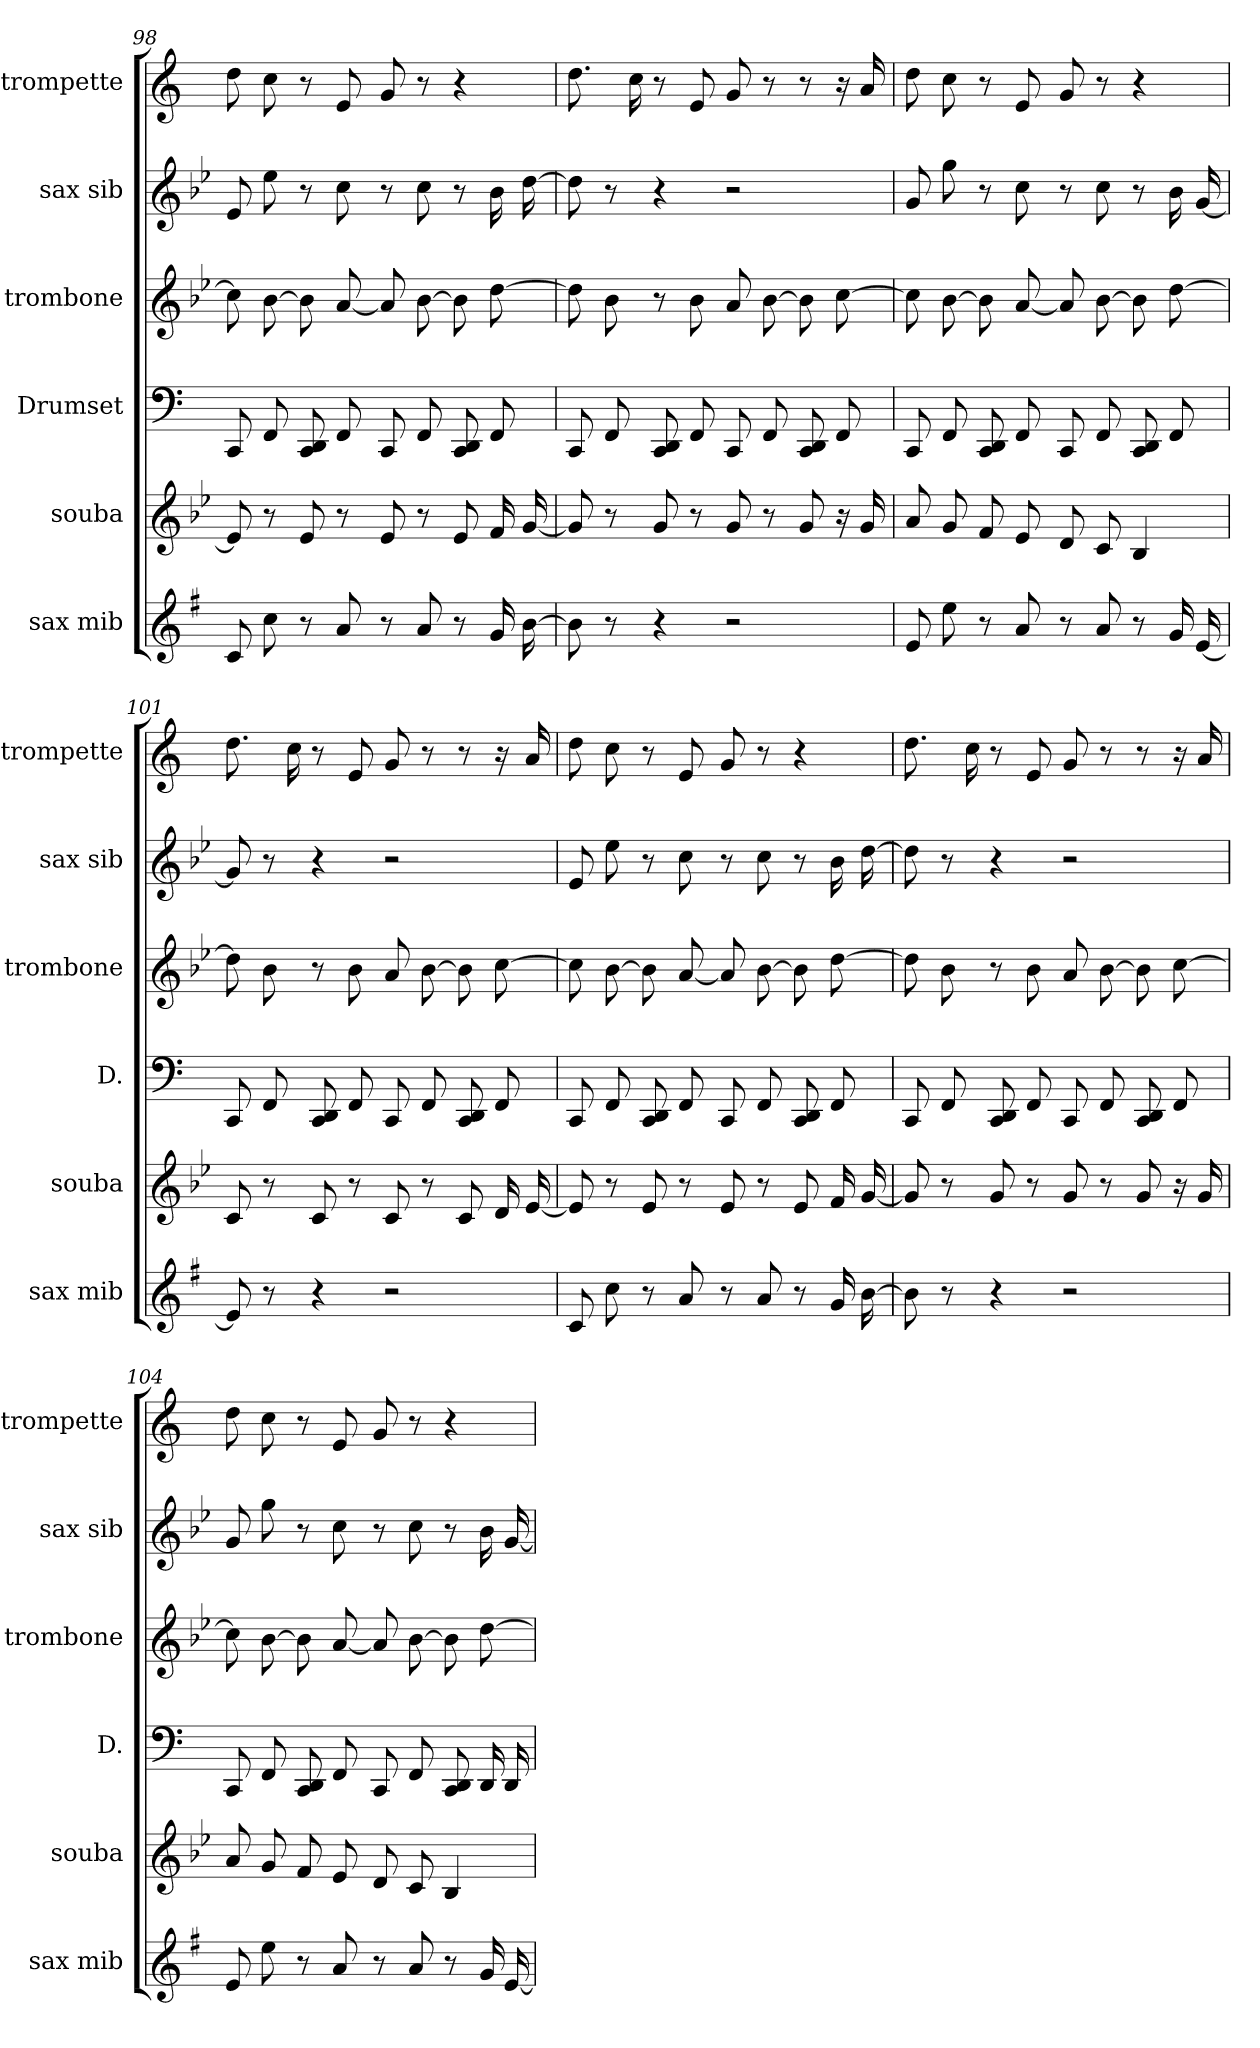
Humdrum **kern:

**kern	**kern	**kern	**kern	**kern	**kern
*part6	*part5	*part4	*part3	*part2	*part1
*staff6	*staff5	*staff4	*staff3	*staff2	*staff1
*I"sax mib	*I"souba	*I"Drumset	*I"trombone	*I"sax sib	*I"trompette
*I'sax mib	*I'souba	*I'D.	*I'trombone	*I'sax sib	*I'trompette
*clefG2	*clefG2	*clefF4	*clefG2	*clefG2	*clefG2
*ITrd-2c-3	*ITrd15c26	*	*ITrd8c14	*ITrd8c14	*ITrd1c2
*k[b-e-]	*k[b-e-]	*k[]	*k[b-e-]	*k[b-e-]	*k[b-e-]
=98	=98	=98	=98	=98	=98
8e-	8EE-]	8CC	8c]	8E-	8cc
8ee-	8r	8FF	[8B-	8e-	8b-
8r	8EE-	8CC 8DD	8B-]	8r	8r
8cc	8r	8FF	[8A	8c	8d
8r	8EE-	8CC	8A]	8r	8f
8cc	8r	8FF	[8B-	8c	8r
8r	8EE-	8CC 8DD	8B-]	8r	4r
16b-	16FF	8FF	[8d	16B-	.
[16dd	[16GG	.	.	[16d	.
=99	=99	=99	=99	=99	=99
8dd]	8GG]	8CC	8d]	8d]	8.cc
8r	8r	8FF	8B-	8r	.
.	.	.	.	.	16b-
4r	8GG	8CC 8DD	8r	4r	8r
.	8r	8FF	8B-	.	8d
2r	8GG	8CC	8A	2r	8f
.	8r	8FF	[8B-	.	8r
.	8GG	8CC 8DD	8B-]	.	8r
.	16r	8FF	[8c	.	16r
.	16GG	.	.	.	16g
=100	=100	=100	=100	=100	=100
8g	8AA	8CC	8c]	8G	8cc
8gg	8GG	8FF	[8B-	8g	8b-
8r	8FF	8CC 8DD	8B-]	8r	8r
8cc	8EE-	8FF	[8A	8c	8d
8r	8DD	8CC	8A]	8r	8f
8cc	8CC	8FF	[8B-	8c	8r
8r	4BBB-	8CC 8DD	8B-]	8r	4r
16b-	.	8FF	[8d	16B-	.
[16g	.	.	.	[16G	.
=101	=101	=101	=101	=101	=101
8g]	8CC	8CC	8d]	8G]	8.cc
8r	8r	8FF	8B-	8r	.
.	.	.	.	.	16b-
4r	8CC	8CC 8DD	8r	4r	8r
.	8r	8FF	8B-	.	8d
2r	8CC	8CC	8A	2r	8f
.	8r	8FF	[8B-	.	8r
.	8CC	8CC 8DD	8B-]	.	8r
.	16DD	8FF	[8c	.	16r
.	[16EE-	.	.	.	16g
=102	=102	=102	=102	=102	=102
8e-	8EE-]	8CC	8c]	8E-	8cc
8ee-	8r	8FF	[8B-	8e-	8b-
8r	8EE-	8CC 8DD	8B-]	8r	8r
8cc	8r	8FF	[8A	8c	8d
8r	8EE-	8CC	8A]	8r	8f
8cc	8r	8FF	[8B-	8c	8r
8r	8EE-	8CC 8DD	8B-]	8r	4r
16b-	16FF	8FF	[8d	16B-	.
[16dd	[16GG	.	.	[16d	.
=103	=103	=103	=103	=103	=103
8dd]	8GG]	8CC	8d]	8d]	8.cc
8r	8r	8FF	8B-	8r	.
.	.	.	.	.	16b-
4r	8GG	8CC 8DD	8r	4r	8r
.	8r	8FF	8B-	.	8d
2r	8GG	8CC	8A	2r	8f
.	8r	8FF	[8B-	.	8r
.	8GG	8CC 8DD	8B-]	.	8r
.	16r	8FF	[8c	.	16r
.	16GG	.	.	.	16g
=104	=104	=104	=104	=104	=104
8g	8AA	8CC	8c]	8G	8cc
8gg	8GG	8FF	[8B-	8g	8b-
8r	8FF	8CC 8DD	8B-]	8r	8r
8cc	8EE-	8FF	[8A	8c	8d
8r	8DD	8CC	8A]	8r	8f
8cc	8CC	8FF	[8B-	8c	8r
8r	4BBB-	8CC 8DD	8B-]	8r	4r
16b-	.	16DD	[8d	16B-	.
[16g	.	16DD	.	[16G	.
=	=	=	=	=	=
*-	*-	*-	*-	*-	*-
